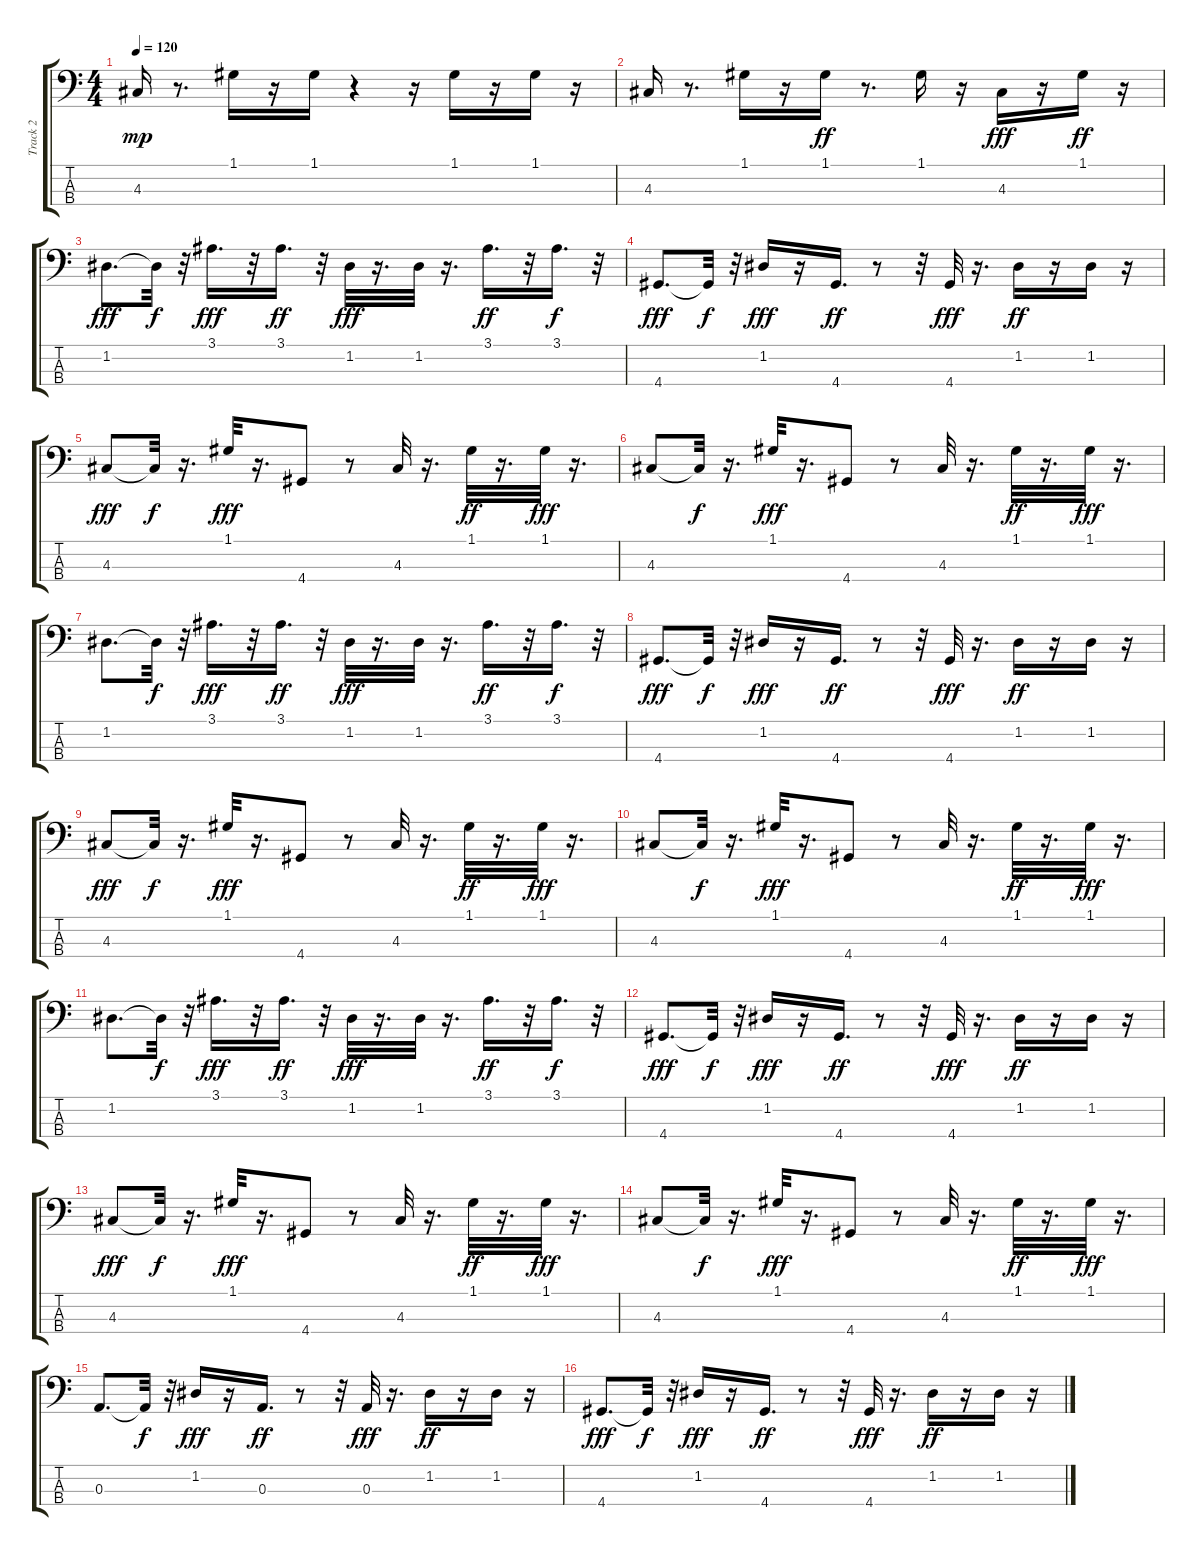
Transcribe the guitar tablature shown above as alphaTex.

\track ("Track 2" "Track 2") {instrument electricbassfinger}
\staff {score tabs}
\tuning (G2 D2 A1 E1) {hide}
\ts (4 4)
\tempo 120
\clef f4
\ks c
4.3.16{dy mp} r.8{d} 1.1.16 r.16 1.1.16 r.4 r.16 1.1.16 r.16 1.1.16 r.16 |
4.3.16 r.8{d} 1.1.16 r.16 1.1.16{dy ff} r.8{d} 1.1.16 r.16 4.3.16{dy fff} r.16 1.1.16{dy ff} r.16 |
1.2.8{d dy fff} 1.2{t}.32{dy f} r.32 3.1.16{d dy fff} r.32 3.1.16{d dy ff} r.32 1.2.32{dy fff} r.16{d} 1.2.32 r.16{d} 3.1.16{d dy ff} r.32 3.1.16{d dy f} r.32 |
4.4.8{d dy fff} 4.4{t}.32{dy f} r.32 1.2.16{dy fff} r.16 4.4.16{d dy ff} r.8 r.32 4.4.32{dy fff} r.16{d} 1.2.16{dy ff} r.16 1.2.16 r.16 |
4.3.8{dy fff} 4.3{t}.32{dy f} r.16{d} 1.1.32{dy fff} r.16{d} 4.4.8 r.8 4.3.32 r.16{d} 1.1.32{dy ff} r.16{d} 1.1.32{dy fff} r.16{d} |
4.3.8 4.3{t}.32{dy f} r.16{d} 1.1.32{dy fff} r.16{d} 4.4.8 r.8 4.3.32 r.16{d} 1.1.32{dy ff} r.16{d} 1.1.32{dy fff} r.16{d} |
1.2.8{d} 1.2{t}.32{dy f} r.32 3.1.16{d dy fff} r.32 3.1.16{d dy ff} r.32 1.2.32{dy fff} r.16{d} 1.2.32 r.16{d} 3.1.16{d dy ff} r.32 3.1.16{d dy f} r.32 |
4.4.8{d dy fff} 4.4{t}.32{dy f} r.32 1.2.16{dy fff} r.16 4.4.16{d dy ff} r.8 r.32 4.4.32{dy fff} r.16{d} 1.2.16{dy ff} r.16 1.2.16 r.16 |
4.3.8{dy fff} 4.3{t}.32{dy f} r.16{d} 1.1.32{dy fff} r.16{d} 4.4.8 r.8 4.3.32 r.16{d} 1.1.32{dy ff} r.16{d} 1.1.32{dy fff} r.16{d} |
4.3.8 4.3{t}.32{dy f} r.16{d} 1.1.32{dy fff} r.16{d} 4.4.8 r.8 4.3.32 r.16{d} 1.1.32{dy ff} r.16{d} 1.1.32{dy fff} r.16{d} |
1.2.8{d} 1.2{t}.32{dy f} r.32 3.1.16{d dy fff} r.32 3.1.16{d dy ff} r.32 1.2.32{dy fff} r.16{d} 1.2.32 r.16{d} 3.1.16{d dy ff} r.32 3.1.16{d dy f} r.32 |
4.4.8{d dy fff} 4.4{t}.32{dy f} r.32 1.2.16{dy fff} r.16 4.4.16{d dy ff} r.8 r.32 4.4.32{dy fff} r.16{d} 1.2.16{dy ff} r.16 1.2.16 r.16 |
4.3.8{dy fff} 4.3{t}.32{dy f} r.16{d} 1.1.32{dy fff} r.16{d} 4.4.8 r.8 4.3.32 r.16{d} 1.1.32{dy ff} r.16{d} 1.1.32{dy fff} r.16{d} |
4.3.8 4.3{t}.32{dy f} r.16{d} 1.1.32{dy fff} r.16{d} 4.4.8 r.8 4.3.32 r.16{d} 1.1.32{dy ff} r.16{d} 1.1.32{dy fff} r.16{d} |
0.3.8{d} 0.3{t}.32{dy f} r.32 1.2.16{dy fff} r.16 0.3.16{d dy ff} r.8 r.32 0.3.32{dy fff} r.16{d} 1.2.16{dy ff} r.16 1.2.16 r.16 |
4.4.8{d dy fff} 4.4{t}.32{dy f} r.32 1.2.16{dy fff} r.16 4.4.16{d dy ff} r.8 r.32 4.4.32{dy fff} r.16{d} 1.2.16{dy ff} r.16 1.2.16 r.16
